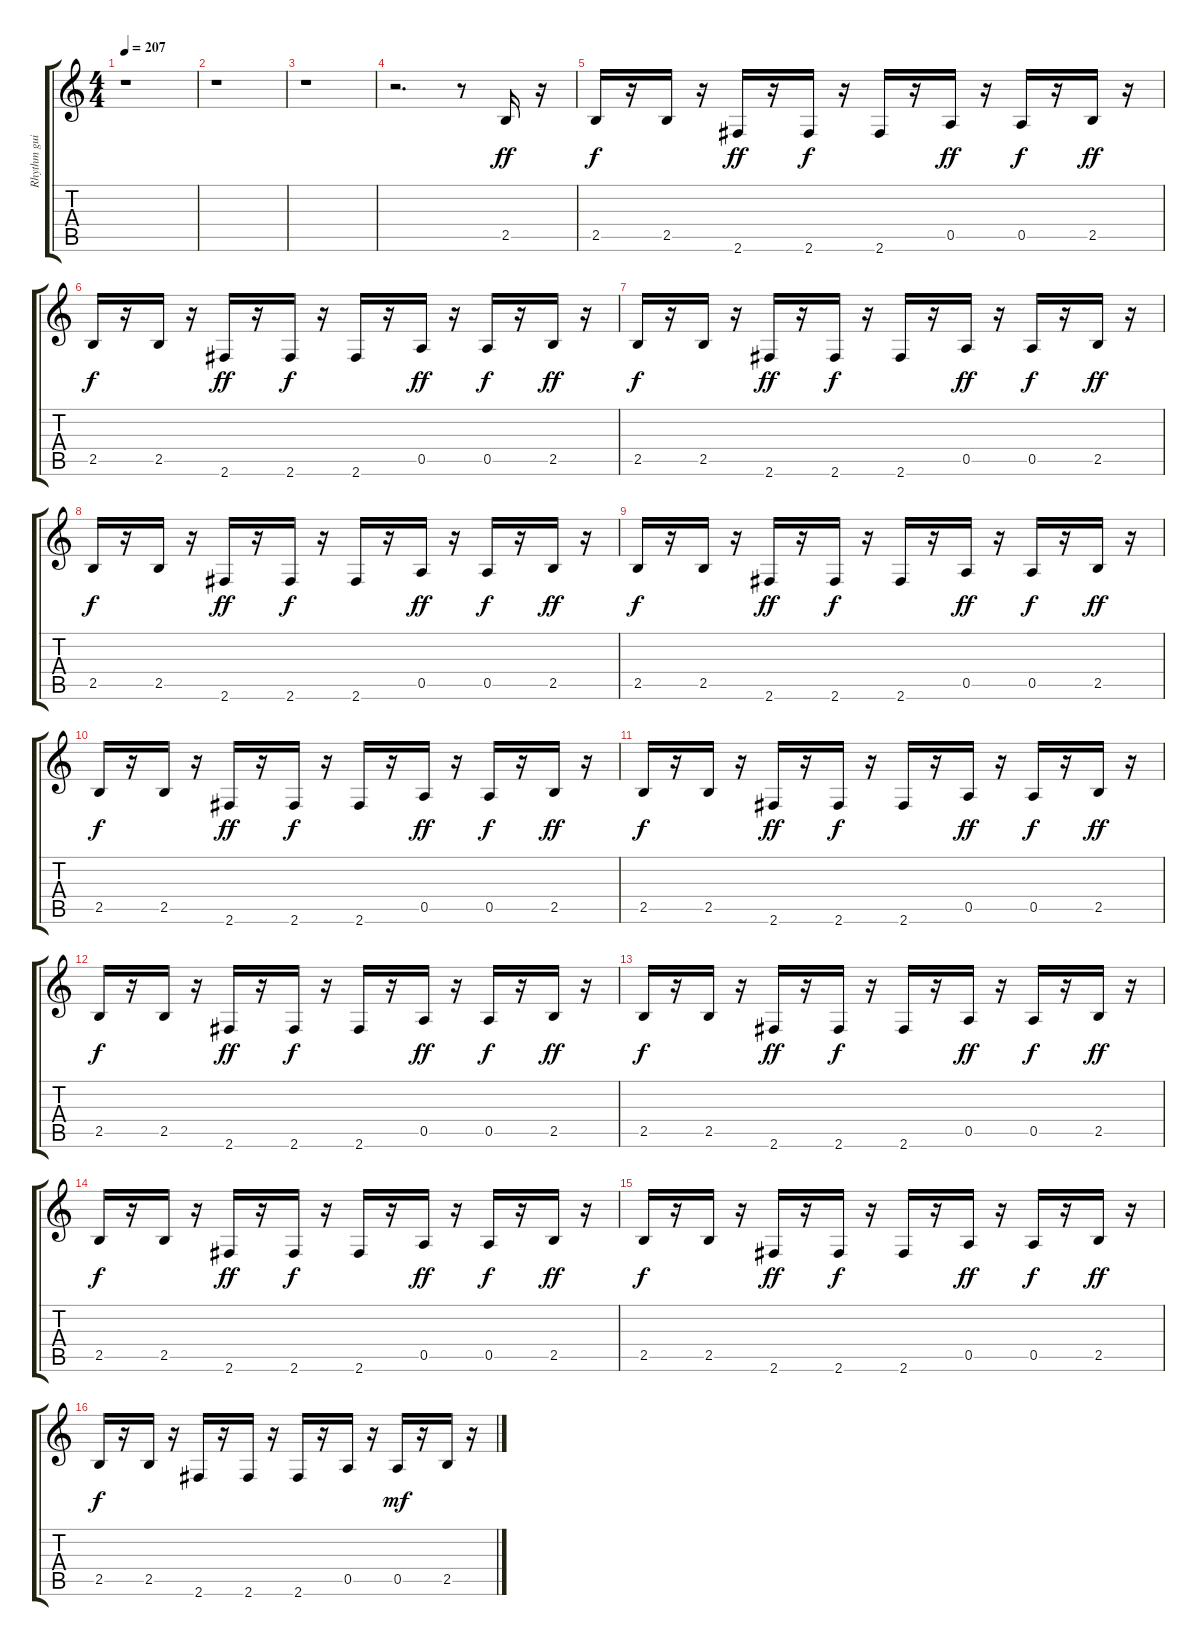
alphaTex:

\track ("Rhythm guitar" "Rhythm gui") {instrument electricguitarmuted}
\staff {score tabs}
\tuning (E4 B3 G3 D3 A2 E2) {hide}
\ts (4 4)
\tempo 207
\clef g2
\ks c
r.1{dy f} |
r.1 |
r.1 |
r.2{d} r.8 2.5.16{dy ff} r.16 |
2.5.16{dy f} r.16 2.5.16 r.16 2.6.16{dy ff} r.16 2.6.16{dy f} r.16 2.6.16 r.16 0.5.16{dy ff} r.16 0.5.16{dy f} r.16 2.5.16{dy ff} r.16 |
2.5.16{dy f} r.16 2.5.16 r.16 2.6.16{dy ff} r.16 2.6.16{dy f} r.16 2.6.16 r.16 0.5.16{dy ff} r.16 0.5.16{dy f} r.16 2.5.16{dy ff} r.16 |
2.5.16{dy f} r.16 2.5.16 r.16 2.6.16{dy ff} r.16 2.6.16{dy f} r.16 2.6.16 r.16 0.5.16{dy ff} r.16 0.5.16{dy f} r.16 2.5.16{dy ff} r.16 |
2.5.16{dy f} r.16 2.5.16 r.16 2.6.16{dy ff} r.16 2.6.16{dy f} r.16 2.6.16 r.16 0.5.16{dy ff} r.16 0.5.16{dy f} r.16 2.5.16{dy ff} r.16 |
2.5.16{dy f} r.16 2.5.16 r.16 2.6.16{dy ff} r.16 2.6.16{dy f} r.16 2.6.16 r.16 0.5.16{dy ff} r.16 0.5.16{dy f} r.16 2.5.16{dy ff} r.16 |
2.5.16{dy f} r.16 2.5.16 r.16 2.6.16{dy ff} r.16 2.6.16{dy f} r.16 2.6.16 r.16 0.5.16{dy ff} r.16 0.5.16{dy f} r.16 2.5.16{dy ff} r.16 |
2.5.16{dy f} r.16 2.5.16 r.16 2.6.16{dy ff} r.16 2.6.16{dy f} r.16 2.6.16 r.16 0.5.16{dy ff} r.16 0.5.16{dy f} r.16 2.5.16{dy ff} r.16 |
2.5.16{dy f} r.16 2.5.16 r.16 2.6.16{dy ff} r.16 2.6.16{dy f} r.16 2.6.16 r.16 0.5.16{dy ff} r.16 0.5.16{dy f} r.16 2.5.16{dy ff} r.16 |
2.5.16{dy f} r.16 2.5.16 r.16 2.6.16{dy ff} r.16 2.6.16{dy f} r.16 2.6.16 r.16 0.5.16{dy ff} r.16 0.5.16{dy f} r.16 2.5.16{dy ff} r.16 |
2.5.16{dy f} r.16 2.5.16 r.16 2.6.16{dy ff} r.16 2.6.16{dy f} r.16 2.6.16 r.16 0.5.16{dy ff} r.16 0.5.16{dy f} r.16 2.5.16{dy ff} r.16 |
2.5.16{dy f} r.16 2.5.16 r.16 2.6.16{dy ff} r.16 2.6.16{dy f} r.16 2.6.16 r.16 0.5.16{dy ff} r.16 0.5.16{dy f} r.16 2.5.16{dy ff} r.16 |
2.5.16{dy f} r.16 2.5.16 r.16 2.6.16 r.16 2.6.16 r.16 2.6.16 r.16 0.5.16 r.16 0.5.16{dy mf} r.16 2.5.16 r.16
